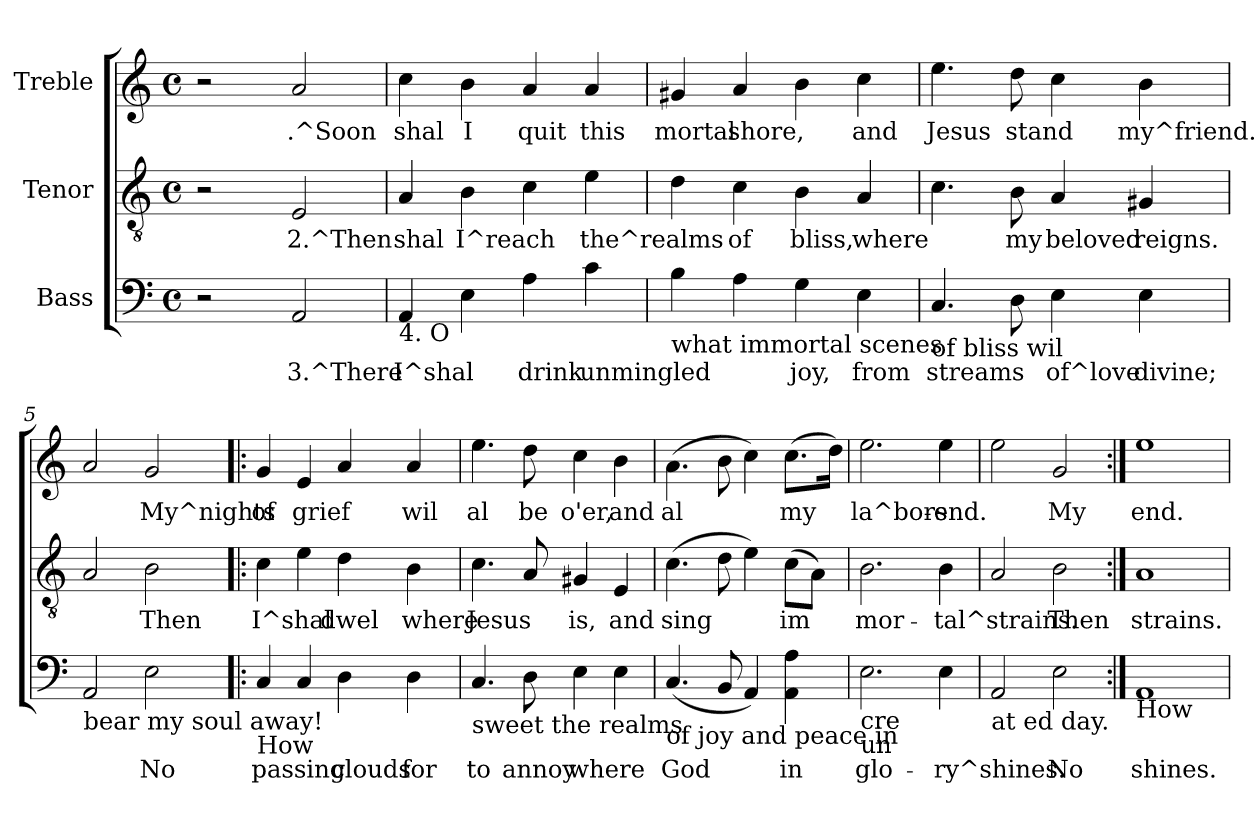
**kern	**text	**kern	**text	**kern	**text
*part3	*part3	*part2	*part2	*part1	*part1
*staff3	*staff3	*staff2	*staff2	*staff1	*staff1
*I"Bass	*	*I"Tenor	*	*I"Treble	*
!!LO:PB:g=z
*stria5	*	*stria5	*	*stria5	*
*clefF4	*	*clefGv2	*	*clefG2	*
*k[]	*	*k[]	*	*k[]	*
*C:	*	*C:	*	*C:	*
*M4/4	*	*M4/4	*	*M4/4	*
*met(c)	*	*met(c)	*	*met(c)	*
=1	=1	=1	=1	=1	=1
2r	.	2r	.	2r	.
!	!LO:LY:b:rj	!	!LO:LY:b:rj	!	!LO:LY:b:rj
2AA/	3.^There	2E/	2.^Then	2a/	.^Soon
=2	=2	=2	=2	=2	=2
!LO:TX:b:t=4. O	!	!	!	!	!
!	!LO:LY:b:rj	!	!LO:LY:b:rj	!	!LO:LY:b:rj
4AA/	I^shal	4A/	shal	4cc\	shal
!	!LO:LY:b:rj	!	!LO:LY:b:rj	!	!LO:LY:b:rj
4E\	.	4B\	I^reach	4b\	I
!	!LO:LY:b:rj	!	!LO:LY:b:rj	!	!LO:LY:b:rj
4A\	drink	4c\	.	4a/	quit
!	!LO:LY:b:rj	!	!LO:LY:b:rj	!	!LO:LY:b:rj
4c\	unmingled	4e\	the^realms	4a/	this
=3	=3	=3	=3	=3	=3
!LO:TX:b:t=what immortal scenes	!	!	!	!	!
!	!LO:LY:b:rj	!	!LO:LY:b:rj	!	!LO:LY:b:rj
4B\	.	4d\	.	4g#X/	mortal
!	!LO:LY:b:rj	!	!LO:LY:b:rj	!	!LO:LY:b:rj
4A\	.	4c\	of	4a/	shore,
!	!LO:LY:b:rj	!	!LO:LY:b:rj	!	!LO:LY:b:rj
4G\	joy,	4B\	bliss,	4b\	.
!	!LO:LY:b:rj	!	!LO:LY:b:rj	!	!LO:LY:b:rj
4E\	from	4A/	where	4cc\	and
=4	=4	=4	=4	=4	=4
!LO:TX:b:t=of bliss wil	!	!	!	!	!
!	!LO:LY:b:rj	!	!LO:LY:b:rj	!	!LO:LY:b:rj
4.C/	streams	4.c\	.	4.ee\	Jesus
!	!LO:LY:b:rj	!	!LO:LY:b:rj	!	!LO:LY:b:rj
8D\	.	8B\	my	8dd\	stand
!	!LO:LY:b:rj	!	!LO:LY:b:rj	!	!LO:LY:b:rj
4E\	of^love	4A/	beloved	4cc\	.
!	!LO:LY:b:rj	!	!LO:LY:b:rj	!	!LO:LY:b:rj
4E\	divine;	4G#X/	reigns.	4b\	my^friend.
=5	=5	=5	=5	=5	=5
!LO:TX:b:t=bear my soul away!	!	!	!	!	!
!	!LO:LY:b:rj	!	!LO:LY:b:rj	!	!LO:LY:b:rj
2AA/	.	2A/	.	2a>/	.
!	!LO:LY:b:rj	!	!LO:LY:b:rj	!	!LO:LY:b:rj
2E\	No	2B\	Then	2g/	My^nights
=6!|:	=6!|:	=6!|:	=6!|:	=6!|:	=6!|:
!LO:TX:b:t=How	!	!	!	!	!
!	!LO:LY:b:rj	!	!LO:LY:b:rj	!	!LO:LY:b:rj
4C/	passing	4c\	I^shal	4g/	of
!	!LO:LY:b:rj	!	!LO:LY:b:rj	!	!LO:LY:b:rj
4C/	.	4e\	.	4e/	grief
!	!LO:LY:b:rj	!	!LO:LY:b:rj	!	!LO:LY:b:rj
4D\	clouds	4d\	dwel	4a/	.
!	!LO:LY:b:rj	!	!LO:LY:b:rj	!	!LO:LY:b:rj
4D\	for	4B\	where	4a/	wil
=7	=7	=7	=7	=7	=7
!LO:TX:b:t=sweet the realms	!	!	!	!	!
!	!LO:LY:b:rj	!	!LO:LY:b:rj	!	!LO:LY:b:rj
4.C/	to	4.c\	Jesus	4.ee\	al
!	!LO:LY:b:rj	!	!LO:LY:b:rj	!	!LO:LY:b:rj
8D\	annoy	8A/	.	8dd\	be
!	!LO:LY:b:rj	!	!LO:LY:b:rj	!	!LO:LY:b:rj
4E\	where	4G#X/	is,	4cc\	o'er,
!	!LO:LY:b:rj	!	!LO:LY:b:rj	!	!LO:LY:b:rj
4E\	.	4E/	and	4b\	and
=8	=8	=8	=8	=8	=8
!LO:TX:b:t=of joy and peace in	!	!	!	!	!
!	!LO:LY:b:rj	!	!LO:LY:b:rj	!	!LO:LY:b:rj
(<4.C/	God	(>4.c\	sing	(>4.a\	al
!	!LO:LY:b:rj	!	!LO:LY:b:rj	!	!LO:LY:b:rj
8BB/	.	8d\	.	8b\	.
!	!LO:LY:b:rj	!	!LO:LY:b:rj	!	!LO:LY:b:rj
4AA/)	.	4e\)	.	4cc\)	.
!	!LO:LY:b:rj	!	!LO:LY:b:rj	!	!LO:LY:b:rj
4A\ 4AA\	in	(>8c\L	im-	(>8.cc\L	my
!	!	!	!LO:LY:b:rj	!	!
.	.	8A\J)	--	.	.
!	!	!	!	!	!LO:LY:b:rj
.	.	.	.	16dd\J)	.
=9	=9	=9	=9	=9	=9
!LO:TX:b:t=cre	!	!	!	!	!
!LO:TX:b:t=un	!	!	!	!	!
!	!LO:LY:b:rj	!	!LO:LY:b:rj	!	!LO:LY:b:rj
2.E\	glo-	2.B\	-mor-	2.ee\	la^bors-
!	!LO:LY:b:rj	!	!LO:LY:b:rj	!	!LO:LY:b:rj
4E\	-ry^shines.	4B\	-tal^strains.	4ee>\	-end.
=10	=10	=10	=10	=10	=10
!LO:TX:b:t=at ed day.	!	!	!	!	!
!	!LO:LY:b:rj	!	!LO:LY:b:rj	!	!LO:LY:b:rj
2AA/	.	2A/	.	2ee>\	.
!	!LO:LY:b:rj	!	!LO:LY:b:rj	!	!LO:LY:b:rj
2E\	No	2B\	Then	2g/	My
=11:|!	=11:|!	=11:|!	=11:|!	=11:|!	=11:|!
!LO:TX:b:t=How	!	!	!	!	!
!	!LO:LY:b:rj	!	!LO:LY:b:rj	!	!LO:LY:b:rj
1AA	shines.	1A	strains.	1ee	end.
=	=	=	=	=	=
*-	*-	*-	*-	*-	*-
